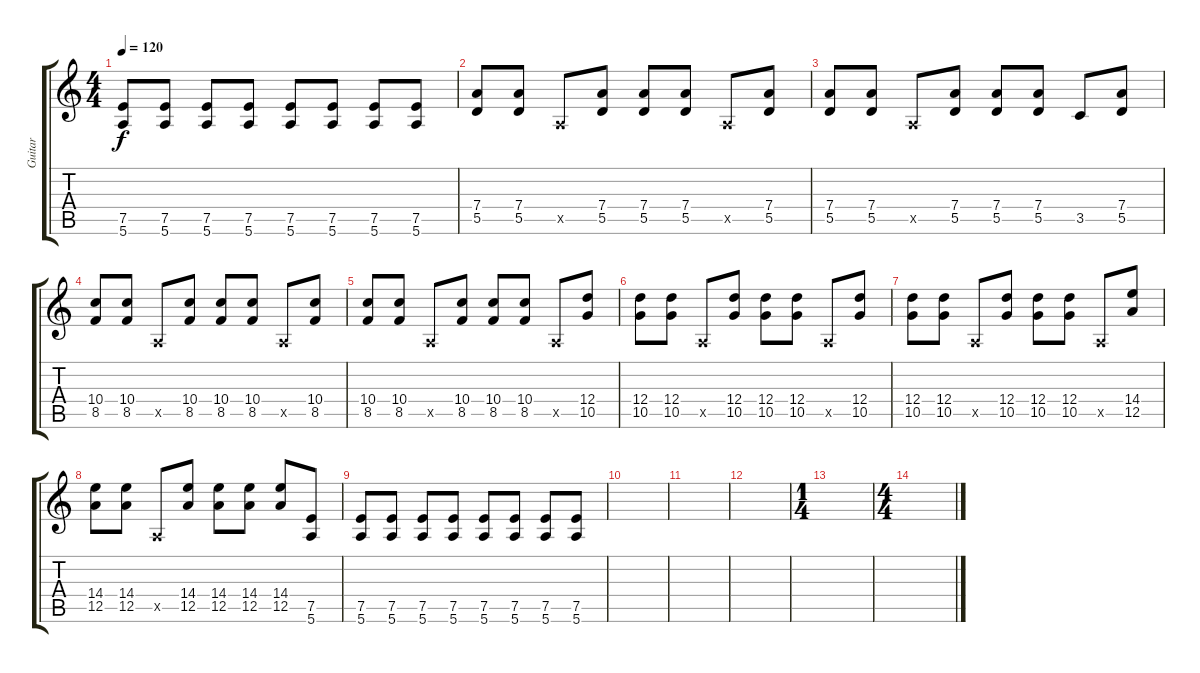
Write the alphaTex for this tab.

\track ("Guitar" "Guitar") {instrument distortionguitar}
\staff {score tabs}
\tuning (E4 B3 G3 D3 A2 E2) {hide}
\ts (4 4)
\tempo 120
\clef g2
\ks c
(7.5 5.6).8{dy f} (7.5 5.6).8 (7.5 5.6).8 (7.5 5.6).8 (7.5 5.6).8 (7.5 5.6).8 (7.5 5.6).8 (7.5 5.6).8 |
(7.4 5.5).8 (7.4 5.5).8 0.5{x}.8 (7.4 5.5).8 (7.4 5.5).8 (7.4 5.5).8 0.5{x}.8 (7.4 5.5).8 |
(7.4 5.5).8 (7.4 5.5).8 0.5{x}.8 (7.4 5.5).8 (7.4 5.5).8 (7.4 5.5).8 3.5.8 (7.4 5.5).8 |
(10.4 8.5).8 (10.4 8.5).8 0.5{x}.8 (10.4 8.5).8 (10.4 8.5).8 (10.4 8.5).8 0.5{x}.8 (10.4 8.5).8 |
(10.4 8.5).8 (10.4 8.5).8 0.5{x}.8 (10.4 8.5).8 (10.4 8.5).8 (10.4 8.5).8 0.5{x}.8 (12.4 10.5).8 |
(12.4 10.5).8 (12.4 10.5).8 0.5{x}.8 (12.4 10.5).8 (12.4 10.5).8 (12.4 10.5).8 0.5{x}.8 (12.4 10.5).8 |
(12.4 10.5).8 (12.4 10.5).8 0.5{x}.8 (12.4 10.5).8 (12.4 10.5).8 (12.4 10.5).8 0.5{x}.8 (14.4 12.5).8 |
(14.4 12.5).8 (14.4 12.5).8 0.5{x}.8 (14.4 12.5).8 (14.4 12.5).8 (14.4 12.5).8 (14.4 12.5).8 (7.5 5.6).8 |
(7.5 5.6).8 (7.5 5.6).8 (7.5 5.6).8 (7.5 5.6).8 (7.5 5.6).8 (7.5 5.6).8 (7.5 5.6).8 (7.5 5.6).8 |
|
|
|
\ts (1 4)
|
\ts (4 4)
